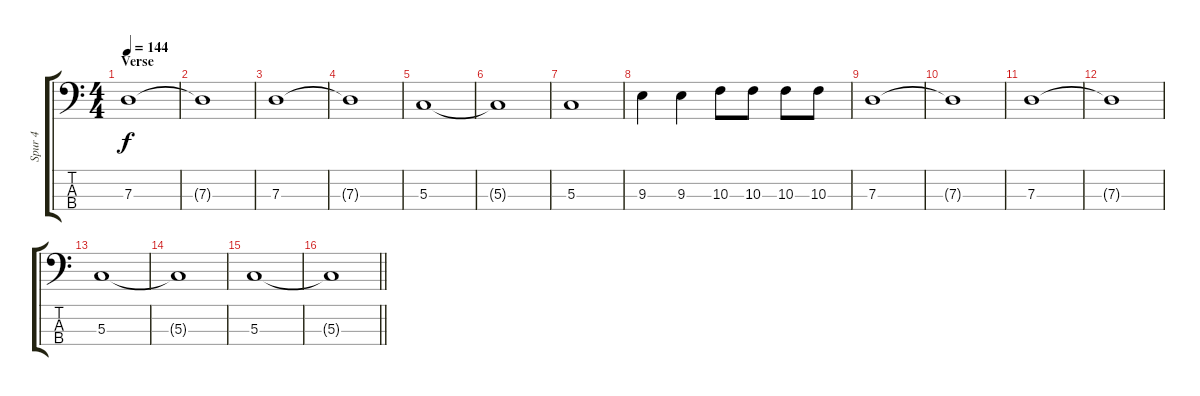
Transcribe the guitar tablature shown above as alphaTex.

\track ("Spur 4" "Spur 4") {instrument electricbasspick}
\staff {score tabs}
\tuning (F2 C2 G1 C1) {hide}
\ts (4 4)
\section ("" "Verse")
\tempo 144
\clef f4
\ks c
7.3.1{dy f volume 13} |
7.3{t}.1 |
7.3.1 |
7.3{t}.1 |
5.3.1 |
5.3{t}.1 |
5.3.1 |
9.3.4 9.3.4 10.3.8 10.3.8 10.3.8 10.3.8 |
7.3.1 |
7.3{t}.1 |
7.3.1 |
7.3{t}.1 |
5.3.1 |
5.3{t}.1 |
5.3.1 |
\barLineRight lightlight
5.3{t}.1
